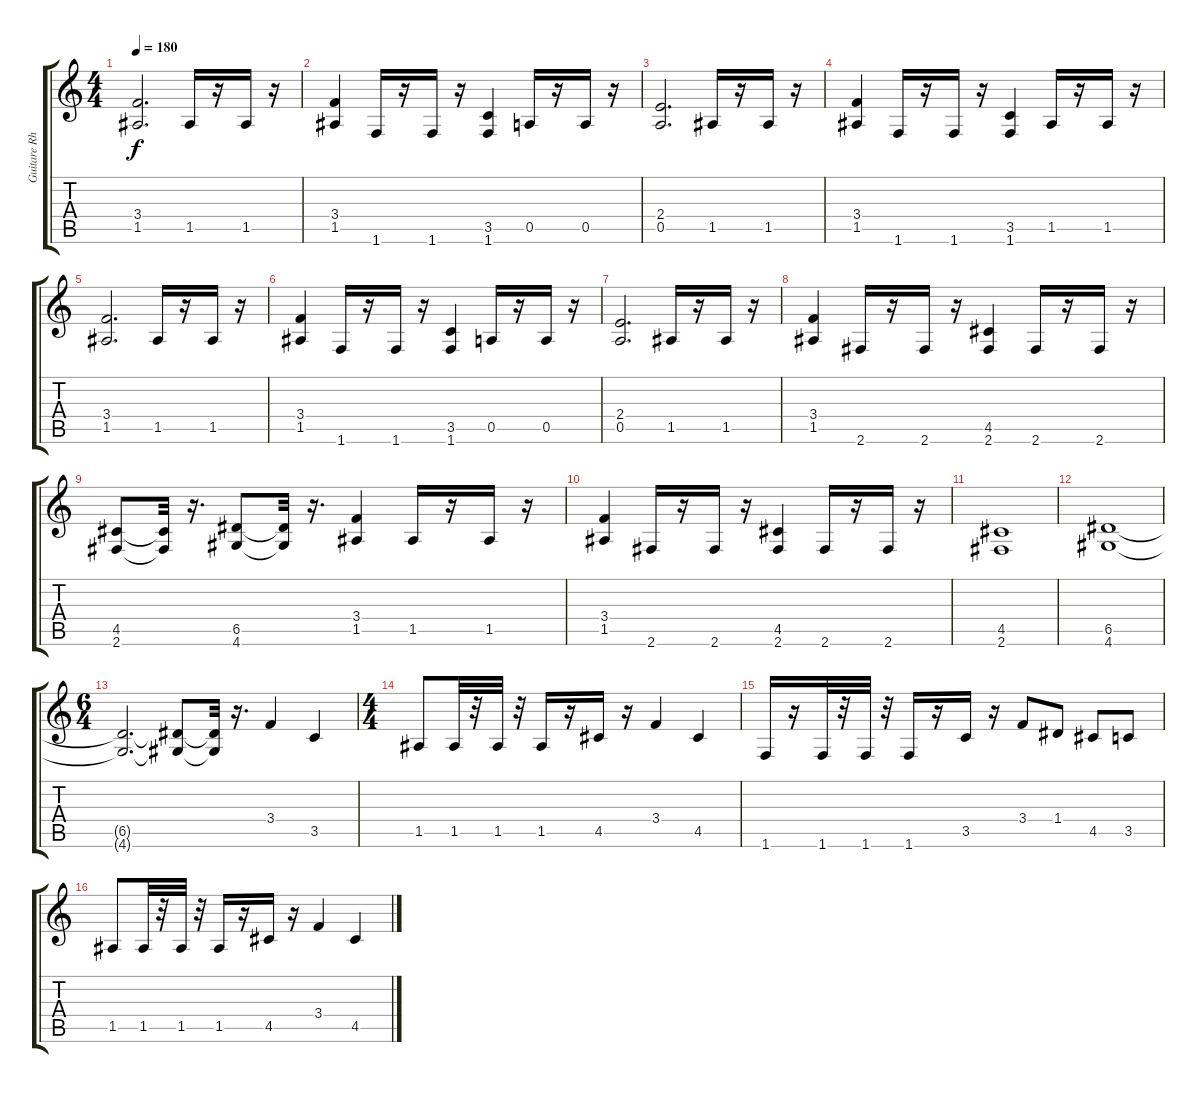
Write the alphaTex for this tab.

\track ("Guitare Rhytmique 2" "Guitare Rh") {instrument overdrivenguitar}
\staff {score tabs}
\tuning (E4 B3 G3 D3 A2 E2) {hide}
\ts (4 4)
\tempo 180
\clef g2
\ks c
(3.4 1.5).2{d dy f instrument distortionguitar} 1.5.16{instrument electricguitarmuted} r.16 1.5.16 r.16 |
(3.4 1.5).4{instrument distortionguitar} 1.6.16{instrument electricguitarmuted} r.16 1.6.16 r.16 (3.5 1.6).4{instrument distortionguitar} 0.5.16{instrument electricguitarmuted} r.16 0.5.16 r.16 |
(2.4 0.5).2{d instrument distortionguitar} 1.5.16{instrument electricguitarmuted} r.16 1.5.16 r.16 |
(3.4 1.5).4{instrument distortionguitar} 1.6.16{instrument electricguitarmuted} r.16 1.6.16 r.16 (3.5 1.6).4{instrument distortionguitar} 1.5.16{instrument electricguitarmuted} r.16 1.5.16 r.16 |
(3.4 1.5).2{d instrument distortionguitar} 1.5.16{instrument electricguitarmuted} r.16 1.5.16 r.16 |
(3.4 1.5).4{instrument distortionguitar} 1.6.16{instrument electricguitarmuted} r.16 1.6.16 r.16 (3.5 1.6).4{instrument distortionguitar} 0.5.16{instrument electricguitarmuted} r.16 0.5.16 r.16 |
(2.4 0.5).2{d instrument distortionguitar} 1.5.16{instrument electricguitarmuted} r.16 1.5.16 r.16 |
(3.4 1.5).4{instrument distortionguitar} 2.6.16{instrument electricguitarmuted} r.16 2.6.16 r.16 (4.5 2.6).4{instrument distortionguitar} 2.6.16{instrument electricguitarmuted} r.16 2.6.16 r.16 |
(4.5 2.6).8{instrument distortionguitar} (4.5{t} 2.6{t}).32 r.16{d} (6.5 4.6).8 (6.5{t} 4.6{t}).32 r.16{d} (3.4 1.5).4 1.5.16{instrument electricguitarmuted} r.16 1.5.16 r.16 |
(3.4 1.5).4{instrument distortionguitar} 2.6.16{instrument electricguitarmuted} r.16 2.6.16 r.16 (4.5 2.6).4{instrument distortionguitar} 2.6.16{instrument electricguitarmuted} r.16 2.6.16 r.16 |
(4.5 2.6).1{instrument distortionguitar} |
(6.5 4.6).1 |
\ts (6 4)
(6.5{t} 4.6{t}).2{d} (6.5{t} 4.6{t}).8 (6.5{t} 4.6{t}).32 r.16{d} 3.4.4 3.5.4 |
\ts (4 4)
1.5.8 1.5.32{instrument distortionguitar} r.32 1.5.32 r.32 1.5.16 r.16 4.5.16 r.16 3.4.4{instrument distortionguitar} 4.5.4 |
1.6.16{instrument distortionguitar} r.16 1.6.32 r.32 1.6.32 r.32 1.6.16 r.16 3.5.16 r.16 3.4.8{instrument distortionguitar} 1.4.8 4.5.8 3.5.8 |
1.5.8 1.5.32{instrument distortionguitar} r.32 1.5.32 r.32 1.5.16 r.16 4.5.16 r.16 3.4.4{instrument distortionguitar} 4.5.4
